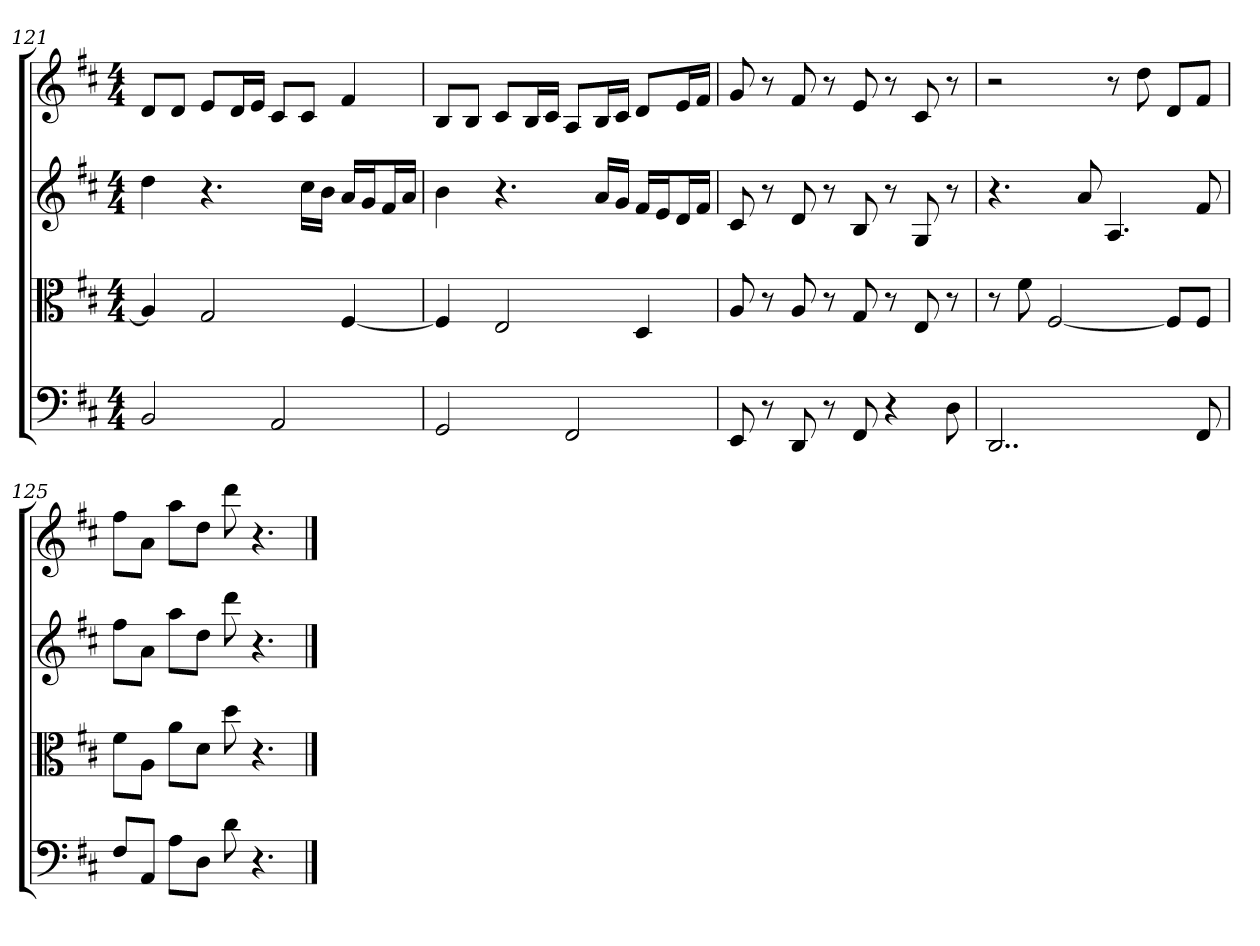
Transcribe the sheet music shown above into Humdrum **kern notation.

**kern	**kern	**kern	**kern
*part4	*part3	*part2	*part1
*staff4	*staff3	*staff2	*staff1
*clefF4	*clefC3	*	*
*k[f#c#]	*k[f#c#]	*k[f#c#]	*k[f#c#]
*D:	*D:	*D:	*D:
*M4/4	*M4/4	*M4/4	*M4/4
=121	=121	=121	=121
2BB	4A]	4dd	8dL
.	.	.	8dJ
.	2G	4.r	8eL
.	.	.	16dL
.	.	.	16eJJ
2AA	.	.	8c#L
.	.	16cc#LL	8c#J
.	.	16bJJ	.
.	[4F#	16aLL	4f#
.	.	16gJ	.
.	.	16f#L	.
.	.	16aJJ	.
=122	=122	=122	=122
2GG	4F#]	4b	8BL
.	.	.	8BJ
.	2E	4.r	8c#L
.	.	.	16BL
.	.	.	16c#JJ
2FF#	.	.	8AL
.	.	16aLL	16BL
.	.	16gJJ	16c#JJ
.	4D	16f#LL	8dL
.	.	16eJ	.
.	.	16dL	16eL
.	.	16f#JJ	16f#JJ
=123	=123	=123	=123
8EE	8A	8c#	8g
8r	8r	8r	8r
8DD	8A	8d	8f#
8r	8r	8r	8r
8FF#	8G	8B	8e
4r	8r	8r	8r
.	8E	8G	8c#
8D	8r	8r	8r
=124	=124	=124	=124
2..DD	8r	4.r	2r
.	8f#	.	.
.	[2F#	.	.
.	.	8a	.
.	.	4.A	8r
.	.	.	8dd
.	8F#/L]	.	8dL
8FF#	8F#/J	8f#	8f#J
=125	=125	=125	=125
8F#/L	8f#\L	8ff#L	8ff#L
8AA/J	8A\J	8aJ	8aJ
8A\L	8a\L	8aaL	8aaL
8D\J	8d\J	8ddJ	8ddJ
8d	8dd	8ddd	8ddd
4.r	4.r	4.r	4.r
==	==	==	==
*-	*-	*-	*-
